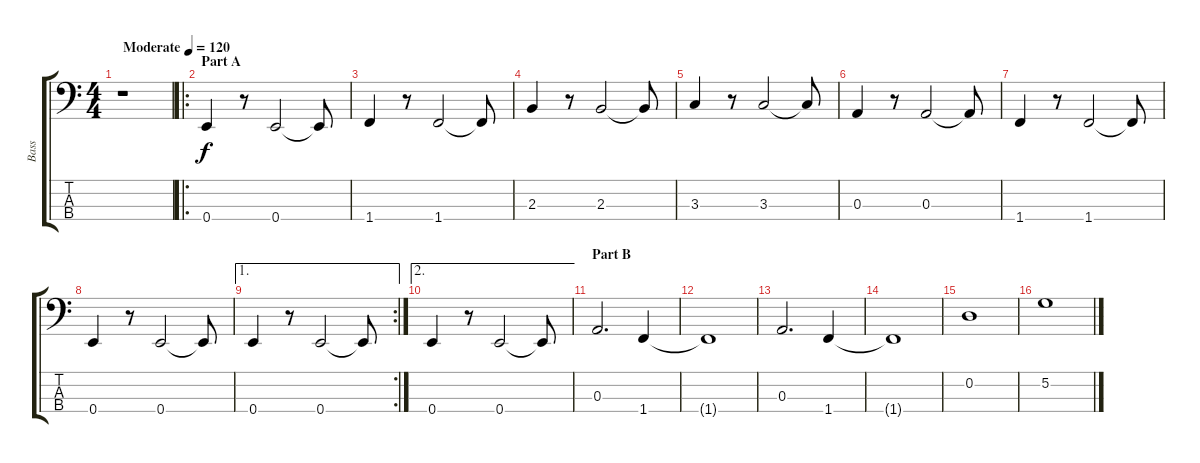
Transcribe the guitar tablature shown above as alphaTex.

\track ("Bass" "Bass") {instrument electricbassfinger}
\staff {score tabs}
\tuning (G2 D2 A1 E1) {hide}
\ts (4 4)
\tempo (120 "Moderate")
\clef f4
\ks c
r.1{dy f instrument electricbassfinger} |
\ro
\section ("" "Part A")
0.4.4 r.8 0.4.2 0.4{t}.8 |
1.4.4 r.8 1.4.2 1.4{t}.8 |
2.3.4 r.8 2.3.2 2.3{t}.8 |
3.3.4 r.8 3.3.2 3.3{t}.8 |
0.3.4 r.8 0.3.2 0.3{t}.8 |
1.4.4 r.8 1.4.2 1.4{t}.8 |
0.4.4 r.8 0.4.2 0.4{t}.8 |
\ae 1
\rc 2
0.4.4 r.8 0.4.2 0.4{t}.8 |
\ae 2
0.4.4 r.8 0.4.2 0.4{t}.8 |
\section ("" "Part B")
0.3.2{d} 1.4.4 |
1.4{t}.1 |
0.3.2{d} 1.4.4 |
1.4{t}.1 |
0.2.1 |
5.2.1
